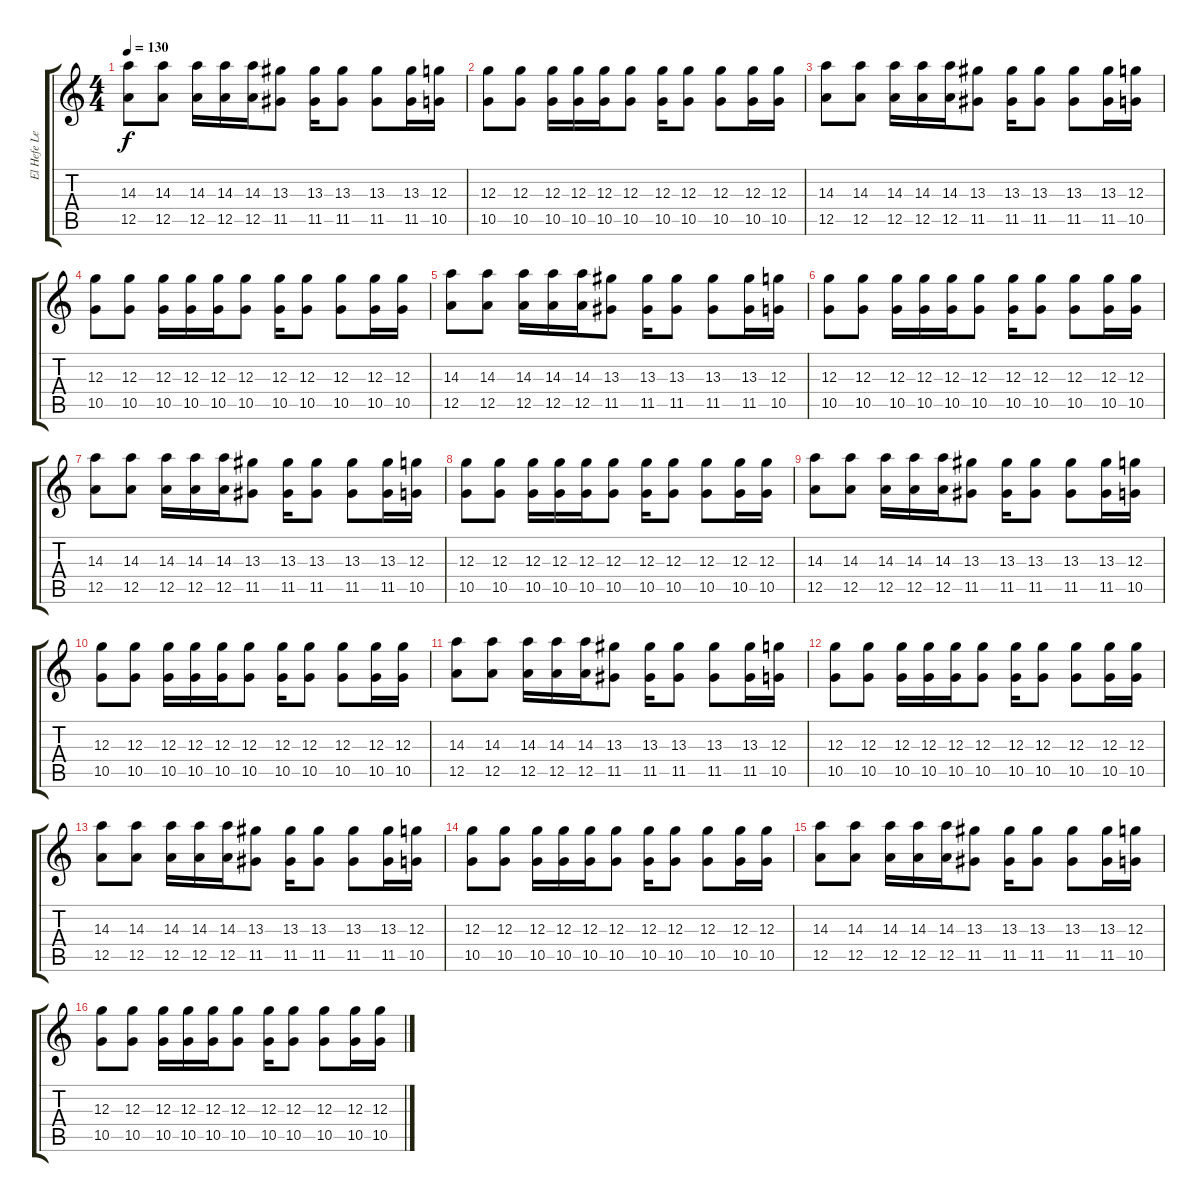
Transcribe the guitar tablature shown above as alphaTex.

\track ("El Hefe Lead" "El Hefe Le") {instrument distortionguitar}
\staff {score tabs}
\tuning (E4 B3 G3 D3 A2 E2) {hide}
\ts (4 4)
\tempo 130
\clef g2
\ks c
(14.3 12.5).8{dy f instrument distortionguitar} (14.3 12.5).8 (14.3 12.5).16 (14.3 12.5).16 (14.3 12.5).16 (13.3 11.5).8 (13.3 11.5).16 (13.3 11.5).8 (13.3 11.5).8 (13.3 11.5).16 (12.3 10.5).16 |
(12.3 10.5).8 (12.3 10.5).8 (12.3 10.5).16 (12.3 10.5).16 (12.3 10.5).16 (12.3 10.5).8 (12.3 10.5).16 (12.3 10.5).8 (12.3 10.5).8 (12.3 10.5).16 (12.3 10.5).16 |
(14.3 12.5).8 (14.3 12.5).8 (14.3 12.5).16 (14.3 12.5).16 (14.3 12.5).16 (13.3 11.5).8 (13.3 11.5).16 (13.3 11.5).8 (13.3 11.5).8 (13.3 11.5).16 (12.3 10.5).16 |
(12.3 10.5).8 (12.3 10.5).8 (12.3 10.5).16 (12.3 10.5).16 (12.3 10.5).16 (12.3 10.5).8 (12.3 10.5).16 (12.3 10.5).8 (12.3 10.5).8 (12.3 10.5).16 (12.3 10.5).16 |
(14.3 12.5).8 (14.3 12.5).8 (14.3 12.5).16 (14.3 12.5).16 (14.3 12.5).16 (13.3 11.5).8 (13.3 11.5).16 (13.3 11.5).8 (13.3 11.5).8 (13.3 11.5).16 (12.3 10.5).16 |
(12.3 10.5).8 (12.3 10.5).8 (12.3 10.5).16 (12.3 10.5).16 (12.3 10.5).16 (12.3 10.5).8 (12.3 10.5).16 (12.3 10.5).8 (12.3 10.5).8 (12.3 10.5).16 (12.3 10.5).16 |
(14.3 12.5).8 (14.3 12.5).8 (14.3 12.5).16 (14.3 12.5).16 (14.3 12.5).16 (13.3 11.5).8 (13.3 11.5).16 (13.3 11.5).8 (13.3 11.5).8 (13.3 11.5).16 (12.3 10.5).16 |
(12.3 10.5).8 (12.3 10.5).8 (12.3 10.5).16 (12.3 10.5).16 (12.3 10.5).16 (12.3 10.5).8 (12.3 10.5).16 (12.3 10.5).8 (12.3 10.5).8 (12.3 10.5).16 (12.3 10.5).16 |
(14.3 12.5).8 (14.3 12.5).8 (14.3 12.5).16 (14.3 12.5).16 (14.3 12.5).16 (13.3 11.5).8 (13.3 11.5).16 (13.3 11.5).8 (13.3 11.5).8 (13.3 11.5).16 (12.3 10.5).16 |
(12.3 10.5).8 (12.3 10.5).8 (12.3 10.5).16 (12.3 10.5).16 (12.3 10.5).16 (12.3 10.5).8 (12.3 10.5).16 (12.3 10.5).8 (12.3 10.5).8 (12.3 10.5).16 (12.3 10.5).16 |
(14.3 12.5).8 (14.3 12.5).8 (14.3 12.5).16 (14.3 12.5).16 (14.3 12.5).16 (13.3 11.5).8 (13.3 11.5).16 (13.3 11.5).8 (13.3 11.5).8 (13.3 11.5).16 (12.3 10.5).16 |
(12.3 10.5).8 (12.3 10.5).8 (12.3 10.5).16 (12.3 10.5).16 (12.3 10.5).16 (12.3 10.5).8 (12.3 10.5).16 (12.3 10.5).8 (12.3 10.5).8 (12.3 10.5).16 (12.3 10.5).16 |
(14.3 12.5).8 (14.3 12.5).8 (14.3 12.5).16 (14.3 12.5).16 (14.3 12.5).16 (13.3 11.5).8 (13.3 11.5).16 (13.3 11.5).8 (13.3 11.5).8 (13.3 11.5).16 (12.3 10.5).16 |
(12.3 10.5).8 (12.3 10.5).8 (12.3 10.5).16 (12.3 10.5).16 (12.3 10.5).16 (12.3 10.5).8 (12.3 10.5).16 (12.3 10.5).8 (12.3 10.5).8 (12.3 10.5).16 (12.3 10.5).16 |
(14.3 12.5).8 (14.3 12.5).8 (14.3 12.5).16 (14.3 12.5).16 (14.3 12.5).16 (13.3 11.5).8 (13.3 11.5).16 (13.3 11.5).8 (13.3 11.5).8 (13.3 11.5).16 (12.3 10.5).16 |
(12.3 10.5).8 (12.3 10.5).8 (12.3 10.5).16 (12.3 10.5).16 (12.3 10.5).16 (12.3 10.5).8 (12.3 10.5).16 (12.3 10.5).8 (12.3 10.5).8 (12.3 10.5).16 (12.3 10.5).16
